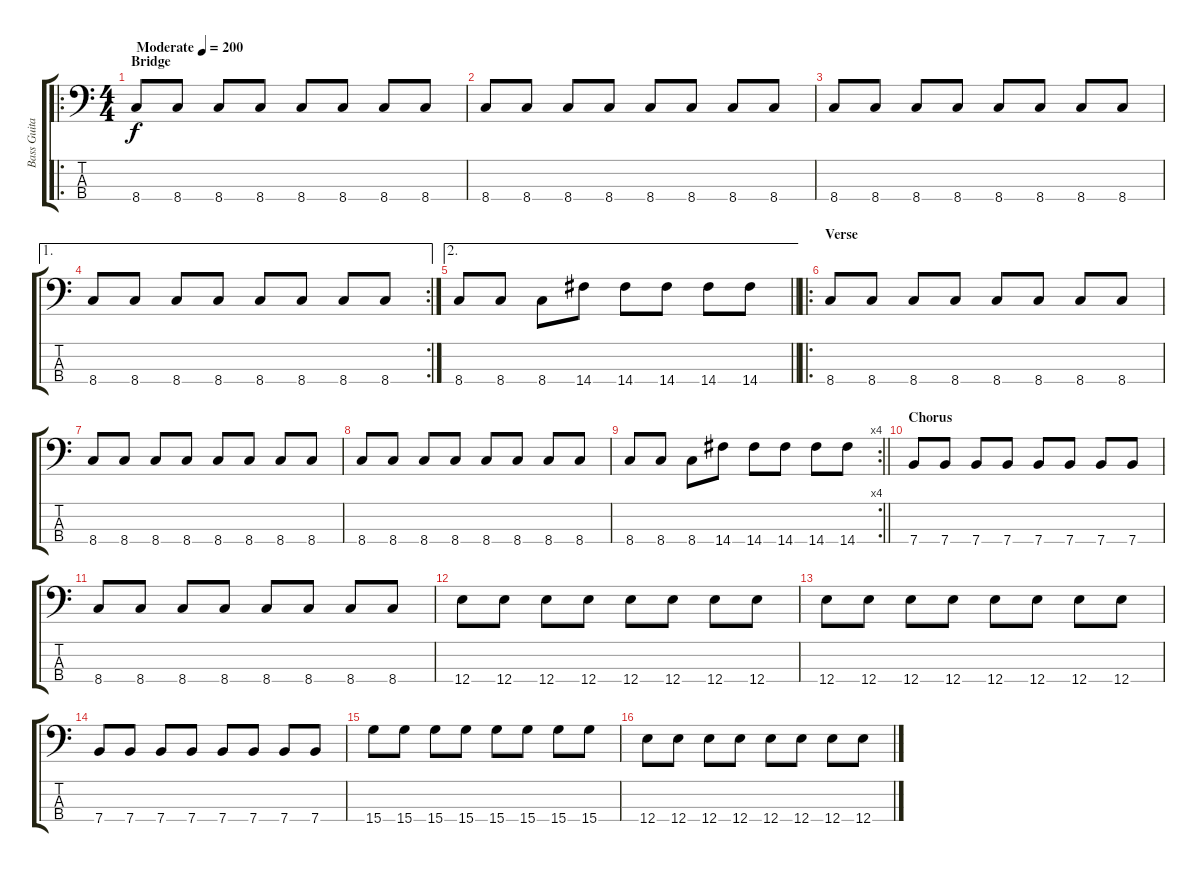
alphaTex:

\track ("Bass Guitar - Dominic" "Bass Guita") {instrument electricbassfinger}
\staff {score tabs}
\tuning (G2 D2 A1 E1) {hide}
\ro
\ts (4 4)
\section ("" "Bridge")
\tempo (200 "Moderate")
\clef f4
\ks c
8.4.8{dy f instrument electricbassfinger} 8.4.8 8.4.8 8.4.8 8.4.8 8.4.8 8.4.8 8.4.8 |
8.4.8 8.4.8 8.4.8 8.4.8 8.4.8 8.4.8 8.4.8 8.4.8 |
8.4.8 8.4.8 8.4.8 8.4.8 8.4.8 8.4.8 8.4.8 8.4.8 |
\ae 1
\rc 2
8.4.8 8.4.8 8.4.8 8.4.8 8.4.8 8.4.8 8.4.8 8.4.8 |
\ae 2
\barLineRight lightlight
8.4.8 8.4.8 8.4.8 14.4.8 14.4.8 14.4.8 14.4.8 14.4.8 |
\ro
\section ("" "Verse")
8.4.8 8.4.8 8.4.8 8.4.8 8.4.8 8.4.8 8.4.8 8.4.8 |
8.4.8 8.4.8 8.4.8 8.4.8 8.4.8 8.4.8 8.4.8 8.4.8 |
8.4.8 8.4.8 8.4.8 8.4.8 8.4.8 8.4.8 8.4.8 8.4.8 |
\rc 4
\barLineRight lightlight
8.4.8 8.4.8 8.4.8 14.4.8 14.4.8 14.4.8 14.4.8 14.4.8 |
\section ("" "Chorus")
7.4.8 7.4.8 7.4.8 7.4.8 7.4.8 7.4.8 7.4.8 7.4.8 |
8.4.8 8.4.8 8.4.8 8.4.8 8.4.8 8.4.8 8.4.8 8.4.8 |
12.4.8 12.4.8 12.4.8 12.4.8 12.4.8 12.4.8 12.4.8 12.4.8 |
12.4.8 12.4.8 12.4.8 12.4.8 12.4.8 12.4.8 12.4.8 12.4.8 |
7.4.8 7.4.8 7.4.8 7.4.8 7.4.8 7.4.8 7.4.8 7.4.8 |
15.4.8 15.4.8 15.4.8 15.4.8 15.4.8 15.4.8 15.4.8 15.4.8 |
12.4.8 12.4.8 12.4.8 12.4.8 12.4.8 12.4.8 12.4.8 12.4.8
